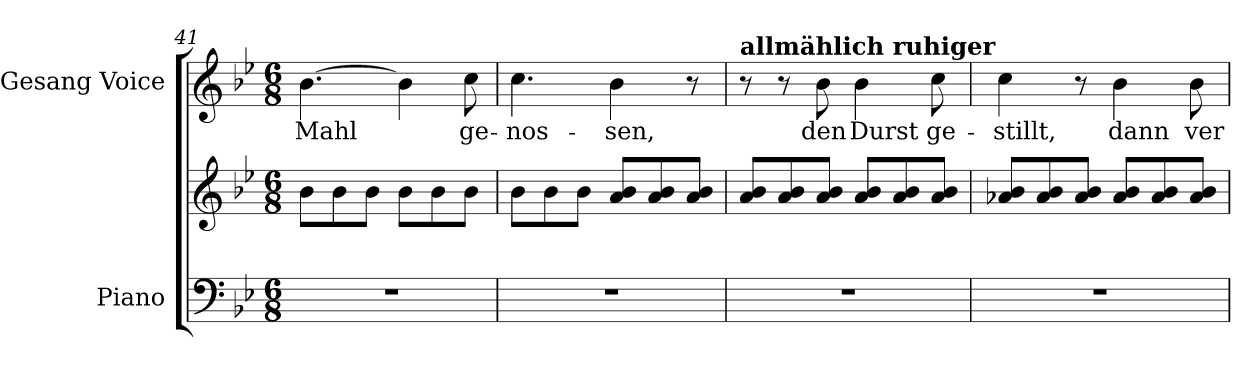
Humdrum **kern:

**kern	**kern	**kern	**text
*part2	*part2	*part1	*part1
*staff3	*staff2	*staff1	*staff1
*I"Piano	*	*I"Gesang Voice	*
*I'Pno	*	*	*
*clefF4	*clefG2	*clefG2	*
*k[b-e-]	*k[b-e-]	*k[b-e-]	*
*M6/8	*M6/8	*M6/8	*
=41	=41	=41	=41
2.r	8b-\L	[4.b-\	-Mahl
.	8b-\	.	.
.	8b-\J	.	.
.	8b-\L	4b-\]	.
.	8b-\	.	.
.	8b-\J	8cc\	ge-
=42	=42	=42	=42
2.r	8b-\L	4.cc\	-nos-
.	8b-\	.	.
.	8b-\J	.	.
.	8a/ 8b-/L	4b-\	-sen,
.	8a/ 8b-/	.	.
.	8a/ 8b-/J	8r	.
=43	=43	=43	=43
!	!	!LO:TX:a:B:t=allmählich ruhiger	!
2.r	8a/ 8b-/L	8r	.
.	8a/ 8b-/	8r	.
.	8a/ 8b-/J	8b-\	den
.	8a/ 8b-/L	4b-\	Durst
.	8a/ 8b-/	.	.
.	8a/ 8b-/J	8cc\	ge-
=44	=44	=44	=44
2.r	8a-X/ 8b-/L	4cc\	-stillt,
.	8a-/ 8b-/	.	.
.	8a-/ 8b-/J	8r	.
.	8a-/ 8b-/L	4b-\	dann
.	8a-/ 8b-/	.	.
.	8a-/ 8b-/J	8b-\	ver-
=	=	=	=
*-	*-	*-	*-
